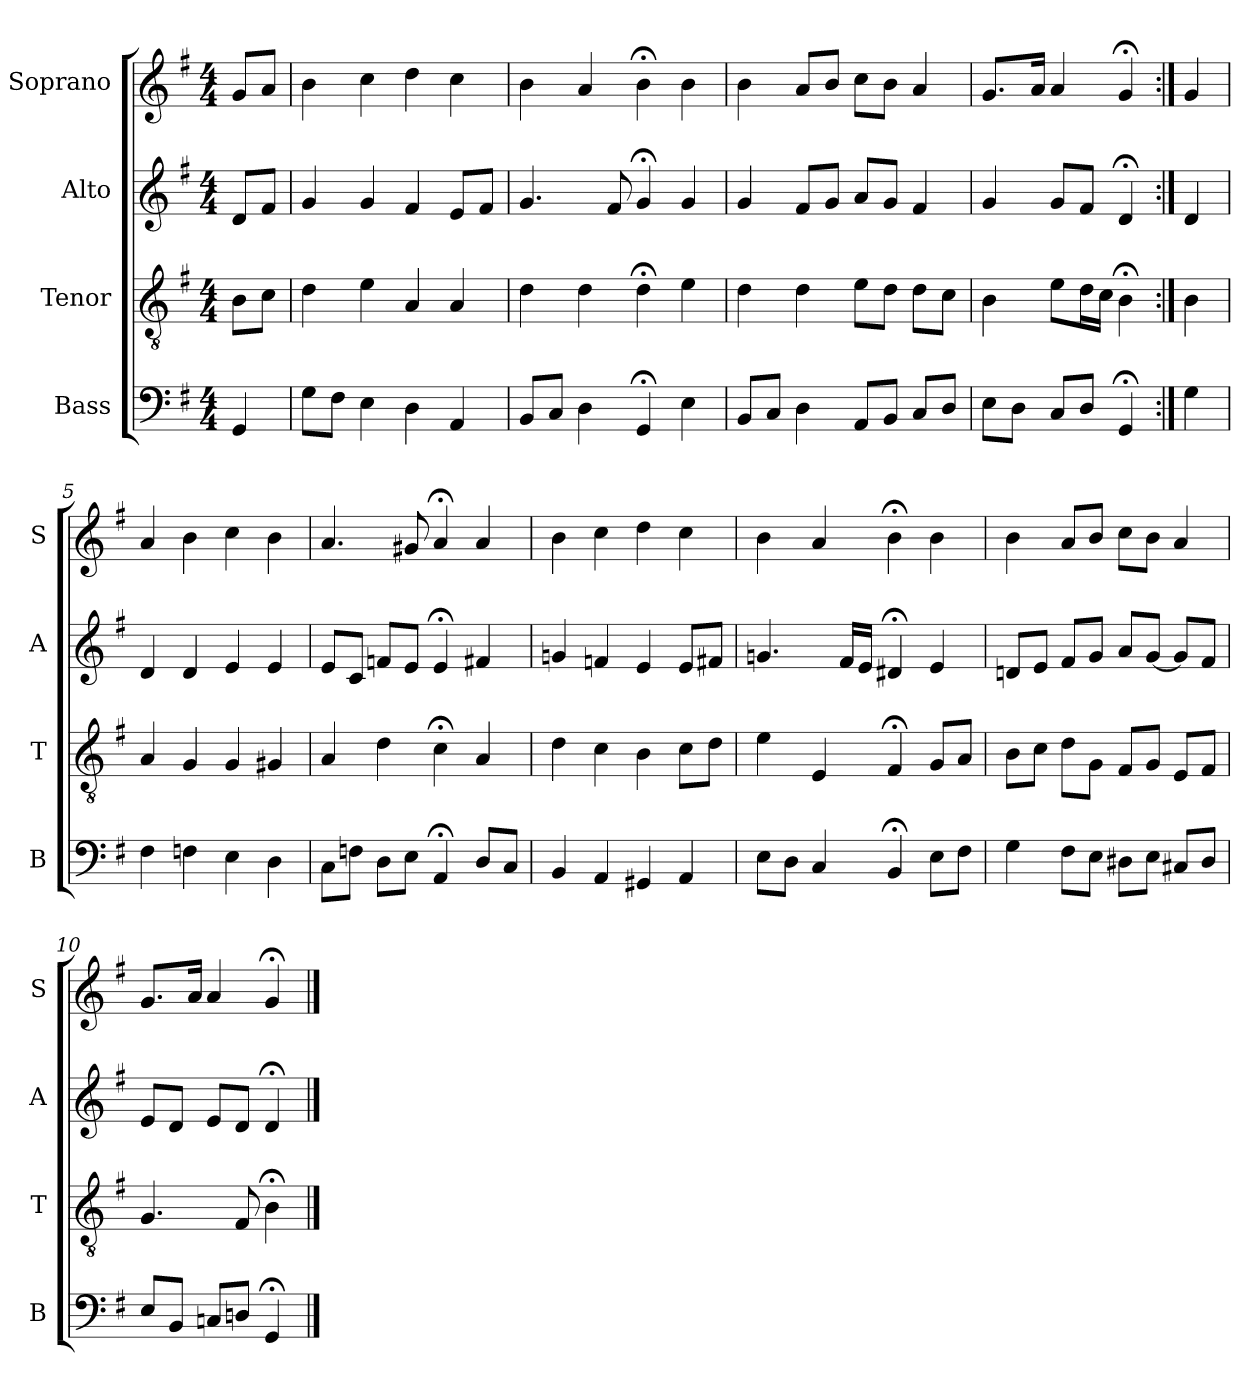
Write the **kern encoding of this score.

**kern	**kern	**kern	**kern
*part4	*part3	*part2	*part1
*staff4	*staff3	*staff2	*staff1
*I"Bass	*I"Tenor	*I"Alto	*I"Soprano
*I'B	*I'T	*I'A	*I'S
*clefF4	*clefGv2	*clefG2	*clefG2
*k[f#]	*k[f#]	*k[f#]	*k[f#]
*G:	*G:	*G:	*G:
*M4/4	*M4/4	*M4/4	*M4/4
*MM100	*MM100	*MM100	*MM100
=	=	=	=
4GG	8BL	8dL	8gL
.	8cJ	8f#J	8aJ
=1	=1	=1	=1
8GL	4d	4g	4b
8F#J	.	.	.
4E	4e	4g	4cc
4D	4A	4f#	4dd
4AA	4A	8eL	4cc
.	.	8f#J	.
=2	=2	=2	=2
8BBL	4d	4.g	4b
8CJ	.	.	.
4D	4d	.	4a
.	.	8f#	.
4GG;<	4d;<	4g;<	4b;<
4E	4e	4g	4b
=3	=3	=3	=3
8BBL	4d	4g	4b
8CJ	.	.	.
4D	4d	8f#L	8aL
.	.	8gJ	8bJ
8AAL	8eL	8aL	8ccL
8BBJ	8dJ	8gJ	8bJ
8CL	8dL	4f#	4a
8DJ	8cJ	.	.
=4	=4	=4	=4
8EL	4B	4g	8.gL
8DJ	.	.	.
.	.	.	16aJk
8CL	8eL	8gL	4a
8DJ	16dL	8f#J	.
.	16cJJ	.	.
4GG;<	4B;<	4d;<	4g;<
=:|!	=:|!	=:|!	=:|!
4G	4B	4d	4g
=5	=5	=5	=5
4F#	4A	4d	4a
4Fn	4G	4d	4b
4E	4G	4e	4cc
4D	4G#X	4e	4b
=6	=6	=6	=6
8CL	4A	8eL	4.a
8FnJ	.	8cJ	.
8DL	4d	8fnL	.
8EJ	.	8eJ	8g#X
4AA;<	4c;<	4e;<	4a;<
8DL	4A	4f#X	4a
8CJ	.	.	.
=7	=7	=7	=7
4BB	4d	4gn	4b
4AA	4c	4fn	4cc
4GG#X	4B	4e	4dd
4AA	8cL	8eL	4cc
.	8dJ	8f#XJ	.
=8	=8	=8	=8
8EL	4e	4.gn	4b
8DJ	.	.	.
4C	4E	.	4a
.	.	16f#LL	.
.	.	16eJJ	.
4BB;<	4F#;<	4d#X;<	4b;<
8EL	8GL	4e	4b
8F#J	8AJ	.	.
=9	=9	=9	=9
4G	8BL	8dnL	4b
.	8cJ	8eJ	.
8F#L	8dL	8f#L	8aL
8EJ	8GJ	8gJ	8bJ
8D#XL	8F#L	8aL	8ccL
8EJ	8GJ	[8gJ	8bJ
8C#XL	8EL	8gL]	4a
8D#J	8F#J	8f#J	.
=10	=10	=10	=10
8EL	4.G	8eL	8.gL
8BBJ	.	8dJ	.
.	.	.	16aJk
8CnL	.	8eL	4a
8DnJ	8F#	8dJ	.
4GG;<	4B;<	4d;<	4g;<
==	==	==	==
*-	*-	*-	*-
